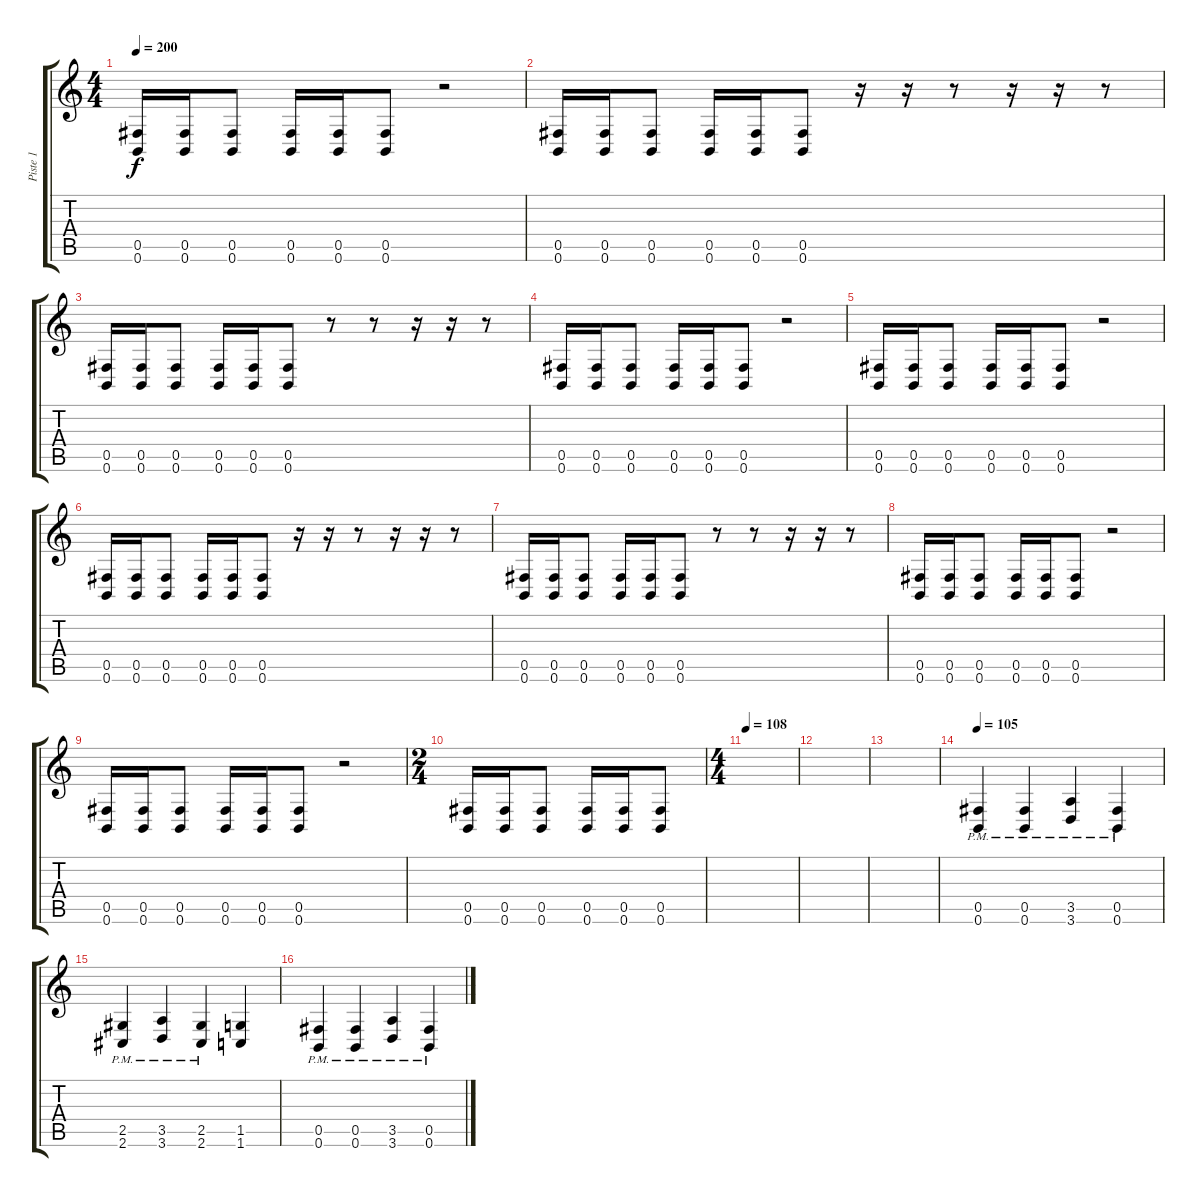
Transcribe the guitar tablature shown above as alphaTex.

\track ("Piste 1" "Piste 1") {instrument distortionguitar}
\staff {score tabs}
\tuning (Db4 Ab3 E3 B2 Gb2 B1) {hide}
\ts (4 4)
\tempo 200
\clef g2
\ks c
(0.5 0.6).16{dy f} (0.5 0.6).16 (0.5 0.6).8 (0.5 0.6).16 (0.5 0.6).16 (0.5 0.6).8 r.2 |
(0.5 0.6).16 (0.5 0.6).16 (0.5 0.6).8 (0.5 0.6).16 (0.5 0.6).16 (0.5 0.6).8 r.16 r.16 r.8 r.16 r.16 r.8 |
(0.5 0.6).16 (0.5 0.6).16 (0.5 0.6).8 (0.5 0.6).16 (0.5 0.6).16 (0.5 0.6).8 r.8 r.8 r.16 r.16 r.8 |
(0.5 0.6).16 (0.5 0.6).16 (0.5 0.6).8 (0.5 0.6).16 (0.5 0.6).16 (0.5 0.6).8 r.2 |
(0.5 0.6).16 (0.5 0.6).16 (0.5 0.6).8 (0.5 0.6).16 (0.5 0.6).16 (0.5 0.6).8 r.2 |
(0.5 0.6).16 (0.5 0.6).16 (0.5 0.6).8 (0.5 0.6).16 (0.5 0.6).16 (0.5 0.6).8 r.16 r.16 r.8 r.16 r.16 r.8 |
(0.5 0.6).16 (0.5 0.6).16 (0.5 0.6).8 (0.5 0.6).16 (0.5 0.6).16 (0.5 0.6).8 r.8 r.8 r.16 r.16 r.8 |
(0.5 0.6).16 (0.5 0.6).16 (0.5 0.6).8 (0.5 0.6).16 (0.5 0.6).16 (0.5 0.6).8 r.2 |
(0.5 0.6).16 (0.5 0.6).16 (0.5 0.6).8 (0.5 0.6).16 (0.5 0.6).16 (0.5 0.6).8 r.2 |
\ts (2 4)
(0.5 0.6).16 (0.5 0.6).16 (0.5 0.6).8 (0.5 0.6).16 (0.5 0.6).16 (0.5 0.6).8 |
\ts (4 4)
\tempo 108
|
|
|
\tempo 105
(0.5{pm} 0.6{pm}).4 (0.5{pm} 0.6{pm}).4 (3.5{pm} 3.6{pm}).4 (0.5{pm} 0.6{pm}).4 |
(2.5{pm} 2.6{pm}).4 (3.5{pm} 3.6{pm}).4 (2.5{pm} 2.6{pm}).4 (1.5 1.6).4 |
(0.5{pm} 0.6{pm}).4 (0.5{pm} 0.6{pm}).4 (3.5{pm} 3.6{pm}).4 (0.5{pm} 0.6{pm}).4
